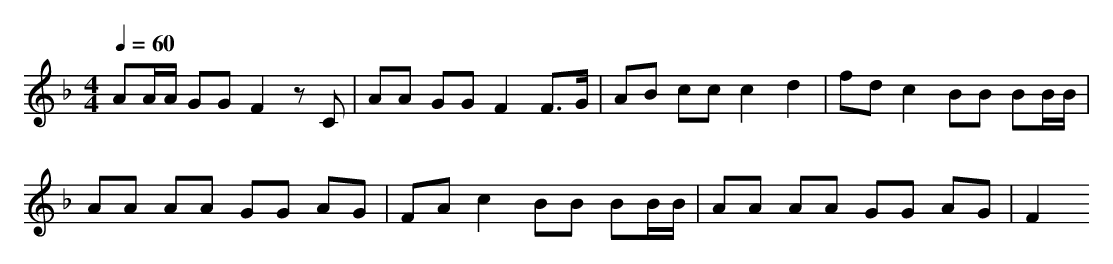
X:1
T:
M: 4/4
L: 1/8
Q:1/4=60
K:F % 1 flats
AA/2A/2 GG F2 zC|AA GG F2 F>G|AB cc c2 d2|fd c2 BB BB/2B/2|
AA AA GG AG|FA c2 BB BB/2B/2|AA AA GG AG|F2
